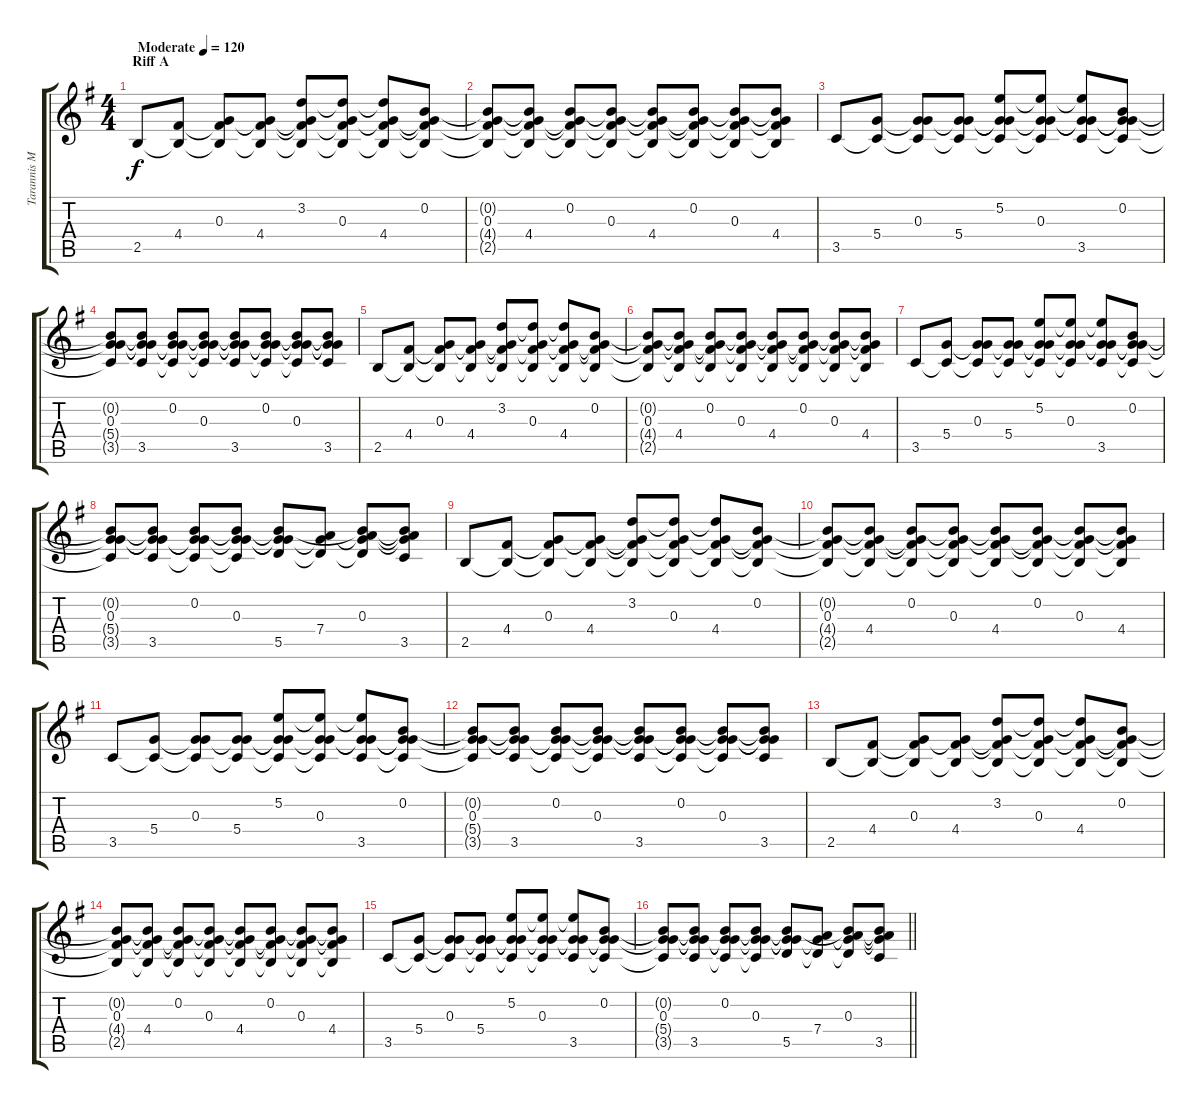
\track ("Tarannis Moloch" "Tarannis M") {instrument distortionguitar}
\staff {score tabs}
\tuning (E4 B3 G3 D3 A2 E2) {hide}
\ts (4 4)
\section ("" "Riff A")
\tempo (120 "Moderate")
\clef g2
\ks eminor
2.5.8{dy f instrument distortionguitar} (4.4 2.5{t}).8 (0.3 4.4{t} 2.5{t}).8 (0.3{t} 4.4 2.5{t}).8 (3.2 0.3{t} 4.4{t} 2.5{t}).8 (3.2{t} 0.3 4.4{t} 2.5{t}).8 (3.2{t} 0.3{t} 4.4 2.5{t}).8 (0.2 0.3{t} 4.4{t} 2.5{t}).8 |
(0.2{t} 0.3 4.4{t} 2.5{t}).8 (0.2{t} 0.3{t} 4.4 2.5{t}).8 (0.2 0.3{t} 4.4{t} 2.5{t}).8 (0.2{t} 0.3 4.4{t} 2.5{t}).8 (0.2{t} 0.3{t} 4.4 2.5{t}).8 (0.2 0.3{t} 4.4{t} 2.5{t}).8 (0.2{t} 0.3 4.4{t} 2.5{t}).8 (0.2{t} 0.3{t} 4.4 2.5{t}).8 |
3.5.8 (5.4 3.5{t}).8 (0.3 5.4{t} 3.5{t}).8 (0.3{t} 5.4 3.5{t}).8 (5.2 0.3{t} 5.4{t} 3.5{t}).8 (5.2{t} 0.3 5.4{t} 3.5{t}).8 (5.2{t} 0.3{t} 5.4{t} 3.5).8 (0.2 0.3{t} 5.4{t} 3.5{t}).8 |
(0.2{t} 0.3 5.4{t} 3.5{t}).8 (0.2{t} 0.3{t} 5.4{t} 3.5).8 (0.2 0.3{t} 5.4{t} 3.5{t}).8 (0.2{t} 0.3 5.4{t} 3.5{t}).8 (0.2{t} 0.3{t} 5.4{t} 3.5).8 (0.2 0.3{t} 5.4{t} 3.5{t}).8 (0.2{t} 0.3 5.4{t} 3.5{t}).8 (0.2{t} 0.3{t} 5.4{t} 3.5).8 |
2.5.8 (4.4 2.5{t}).8 (0.3 4.4{t} 2.5{t}).8 (0.3{t} 4.4 2.5{t}).8 (3.2 0.3{t} 4.4{t} 2.5{t}).8 (3.2{t} 0.3 4.4{t} 2.5{t}).8 (3.2{t} 0.3{t} 4.4 2.5{t}).8 (0.2 0.3{t} 4.4{t} 2.5{t}).8 |
(0.2{t} 0.3 4.4{t} 2.5{t}).8 (0.2{t} 0.3{t} 4.4 2.5{t}).8 (0.2 0.3{t} 4.4{t} 2.5{t}).8 (0.2{t} 0.3 4.4{t} 2.5{t}).8 (0.2{t} 0.3{t} 4.4 2.5{t}).8 (0.2 0.3{t} 4.4{t} 2.5{t}).8 (0.2{t} 0.3 4.4{t} 2.5{t}).8 (0.2{t} 0.3{t} 4.4 2.5{t}).8 |
3.5.8 (5.4 3.5{t}).8 (0.3 5.4{t} 3.5{t}).8 (0.3{t} 5.4 3.5{t}).8 (5.2 0.3{t} 5.4{t} 3.5{t}).8 (5.2{t} 0.3 5.4{t} 3.5{t}).8 (5.2{t} 0.3{t} 5.4{t} 3.5).8 (0.2 0.3{t} 5.4{t} 3.5{t}).8 |
(0.2{t} 0.3 5.4{t} 3.5{t}).8 (0.2{t} 0.3{t} 5.4{t} 3.5).8 (0.2 0.3{t} 5.4{t} 3.5{t}).8 (0.2{t} 0.3 5.4{t} 3.5{t}).8 (0.2{t} 0.3{t} 5.4{t} 5.5).8 (0.3{t} 7.4 5.5{t}).8 (0.2{t} 0.3 7.4{t} 5.5{t}).8 (0.2{t} 0.3{t} 7.4{t} 3.5).8 |
2.5.8 (4.4 2.5{t}).8 (0.3 4.4{t} 2.5{t}).8 (0.3{t} 4.4 2.5{t}).8 (3.2 0.3{t} 4.4{t} 2.5{t}).8 (3.2{t} 0.3 4.4{t} 2.5{t}).8 (3.2{t} 0.3{t} 4.4 2.5{t}).8 (0.2 0.3{t} 4.4{t} 2.5{t}).8 |
(0.2{t} 0.3 4.4{t} 2.5{t}).8 (0.2{t} 0.3{t} 4.4 2.5{t}).8 (0.2 0.3{t} 4.4{t} 2.5{t}).8 (0.2{t} 0.3 4.4{t} 2.5{t}).8 (0.2{t} 0.3{t} 4.4 2.5{t}).8 (0.2 0.3{t} 4.4{t} 2.5{t}).8 (0.2{t} 0.3 4.4{t} 2.5{t}).8 (0.2{t} 0.3{t} 4.4 2.5{t}).8 |
3.5.8 (5.4 3.5{t}).8 (0.3 5.4{t} 3.5{t}).8 (0.3{t} 5.4 3.5{t}).8 (5.2 0.3{t} 5.4{t} 3.5{t}).8 (5.2{t} 0.3 5.4{t} 3.5{t}).8 (5.2{t} 0.3{t} 5.4{t} 3.5).8 (0.2 0.3{t} 5.4{t} 3.5{t}).8 |
(0.2{t} 0.3 5.4{t} 3.5{t}).8 (0.2{t} 0.3{t} 5.4{t} 3.5).8 (0.2 0.3{t} 5.4{t} 3.5{t}).8 (0.2{t} 0.3 5.4{t} 3.5{t}).8 (0.2{t} 0.3{t} 5.4{t} 3.5).8 (0.2 0.3{t} 5.4{t} 3.5{t}).8 (0.2{t} 0.3 5.4{t} 3.5{t}).8 (0.2{t} 0.3{t} 5.4{t} 3.5).8 |
2.5.8 (4.4 2.5{t}).8 (0.3 4.4{t} 2.5{t}).8 (0.3{t} 4.4 2.5{t}).8 (3.2 0.3{t} 4.4{t} 2.5{t}).8 (3.2{t} 0.3 4.4{t} 2.5{t}).8 (3.2{t} 0.3{t} 4.4 2.5{t}).8 (0.2 0.3{t} 4.4{t} 2.5{t}).8 |
(0.2{t} 0.3 4.4{t} 2.5{t}).8 (0.2{t} 0.3{t} 4.4 2.5{t}).8 (0.2 0.3{t} 4.4{t} 2.5{t}).8 (0.2{t} 0.3 4.4{t} 2.5{t}).8 (0.2{t} 0.3{t} 4.4 2.5{t}).8 (0.2 0.3{t} 4.4{t} 2.5{t}).8 (0.2{t} 0.3 4.4{t} 2.5{t}).8 (0.2{t} 0.3{t} 4.4 2.5{t}).8 |
3.5.8 (5.4 3.5{t}).8 (0.3 5.4{t} 3.5{t}).8 (0.3{t} 5.4 3.5{t}).8 (5.2 0.3{t} 5.4{t} 3.5{t}).8 (5.2{t} 0.3 5.4{t} 3.5{t}).8 (5.2{t} 0.3{t} 5.4{t} 3.5).8 (0.2 0.3{t} 5.4{t} 3.5{t}).8 |
\barLineRight lightlight
(0.2{t} 0.3 5.4{t} 3.5{t}).8 (0.2{t} 0.3{t} 5.4{t} 3.5).8 (0.2 0.3{t} 5.4{t} 3.5{t}).8 (0.2{t} 0.3 5.4{t} 3.5{t}).8 (0.2{t} 0.3{t} 5.4{t} 5.5).8 (0.3{t} 7.4 5.5{t}).8 (0.2{t} 0.3 7.4{t} 5.5{t}).8 (0.2{t} 0.3{t} 7.4{t} 3.5).8
